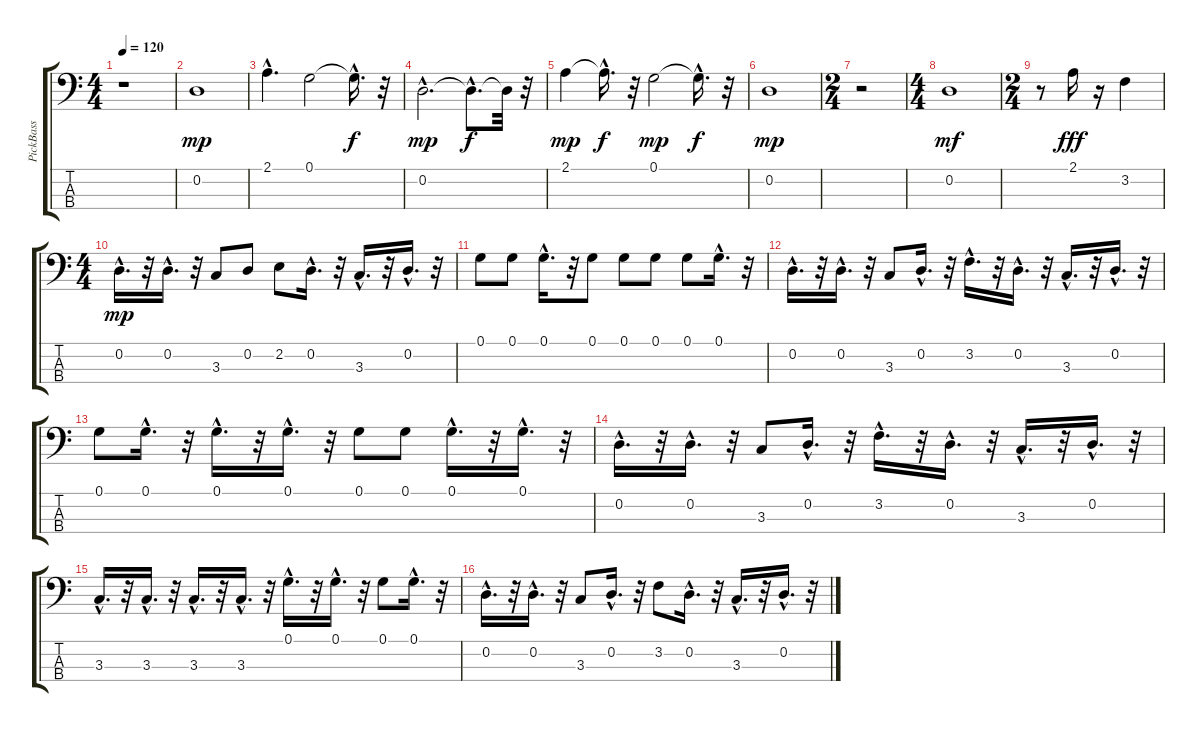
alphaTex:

\track ("PickBass" "PickBass") {instrument electricbasspick}
\staff {score tabs}
\tuning (G2 D2 A1 E1) {hide}
\ts (4 4)
\tempo 120
\clef f4
\ks c
r.1{dy mp instrument electricbasspick} |
0.2.1 |
2.1{hac}.4{d} 0.1.2 0.1{hac t}.16{d dy f} r.32 |
0.2{hac}.2{d dy mp} 0.2{hac t}.8{d dy f} 0.2{t}.32 r.32 |
2.1.4{dy mp} 2.1{hac t}.16{d dy f} r.32 0.1.2{dy mp} 0.1{hac t}.16{d dy f} r.32 |
0.2.1{dy mp} |
\ts (2 4)
r.2 |
\ts (4 4)
0.2.1{dy mf} |
\ts (2 4)
r.8 2.1.16{dy fff} r.16 3.2.4 |
\ts (4 4)
0.2{hac}.16{d dy mp} r.32 0.2{hac}.16{d} r.32 3.3.8 0.2.8 2.2.8 0.2{hac}.16{d} r.32 3.3{hac}.16{d} r.32 0.2{hac}.16{d} r.32 |
0.1.8 0.1.8 0.1{hac}.16{d} r.32 0.1.8 0.1.8 0.1.8 0.1.8 0.1{hac}.16{d} r.32 |
0.2{hac}.16{d} r.32 0.2{hac}.16{d} r.32 3.3.8 0.2{hac}.16{d} r.32 3.2{hac}.16{d} r.32 0.2{hac}.16{d} r.32 3.3{hac}.16{d} r.32 0.2{hac}.16{d} r.32 |
0.1.8 0.1{hac}.16{d} r.32 0.1{hac}.16{d} r.32 0.1{hac}.16{d} r.32 0.1.8 0.1.8 0.1{hac}.16{d} r.32 0.1{hac}.16{d} r.32 |
0.2{hac}.16{d} r.32 0.2{hac}.16{d} r.32 3.3.8 0.2{hac}.16{d} r.32 3.2{hac}.16{d} r.32 0.2{hac}.16{d} r.32 3.3{hac}.16{d} r.32 0.2{hac}.16{d} r.32 |
3.3{hac}.16{d} r.32 3.3{hac}.16{d} r.32 3.3{hac}.16{d} r.32 3.3{hac}.16{d} r.32 0.1{hac}.16{d} r.32 0.1{hac}.16{d} r.32 0.1.8 0.1{hac}.16{d} r.32 |
0.2{hac}.16{d} r.32 0.2{hac}.16{d} r.32 3.3.8 0.2{hac}.16{d} r.32 3.2.8 0.2{hac}.16{d} r.32 3.3{hac}.16{d} r.32 0.2{hac}.16{d} r.32
